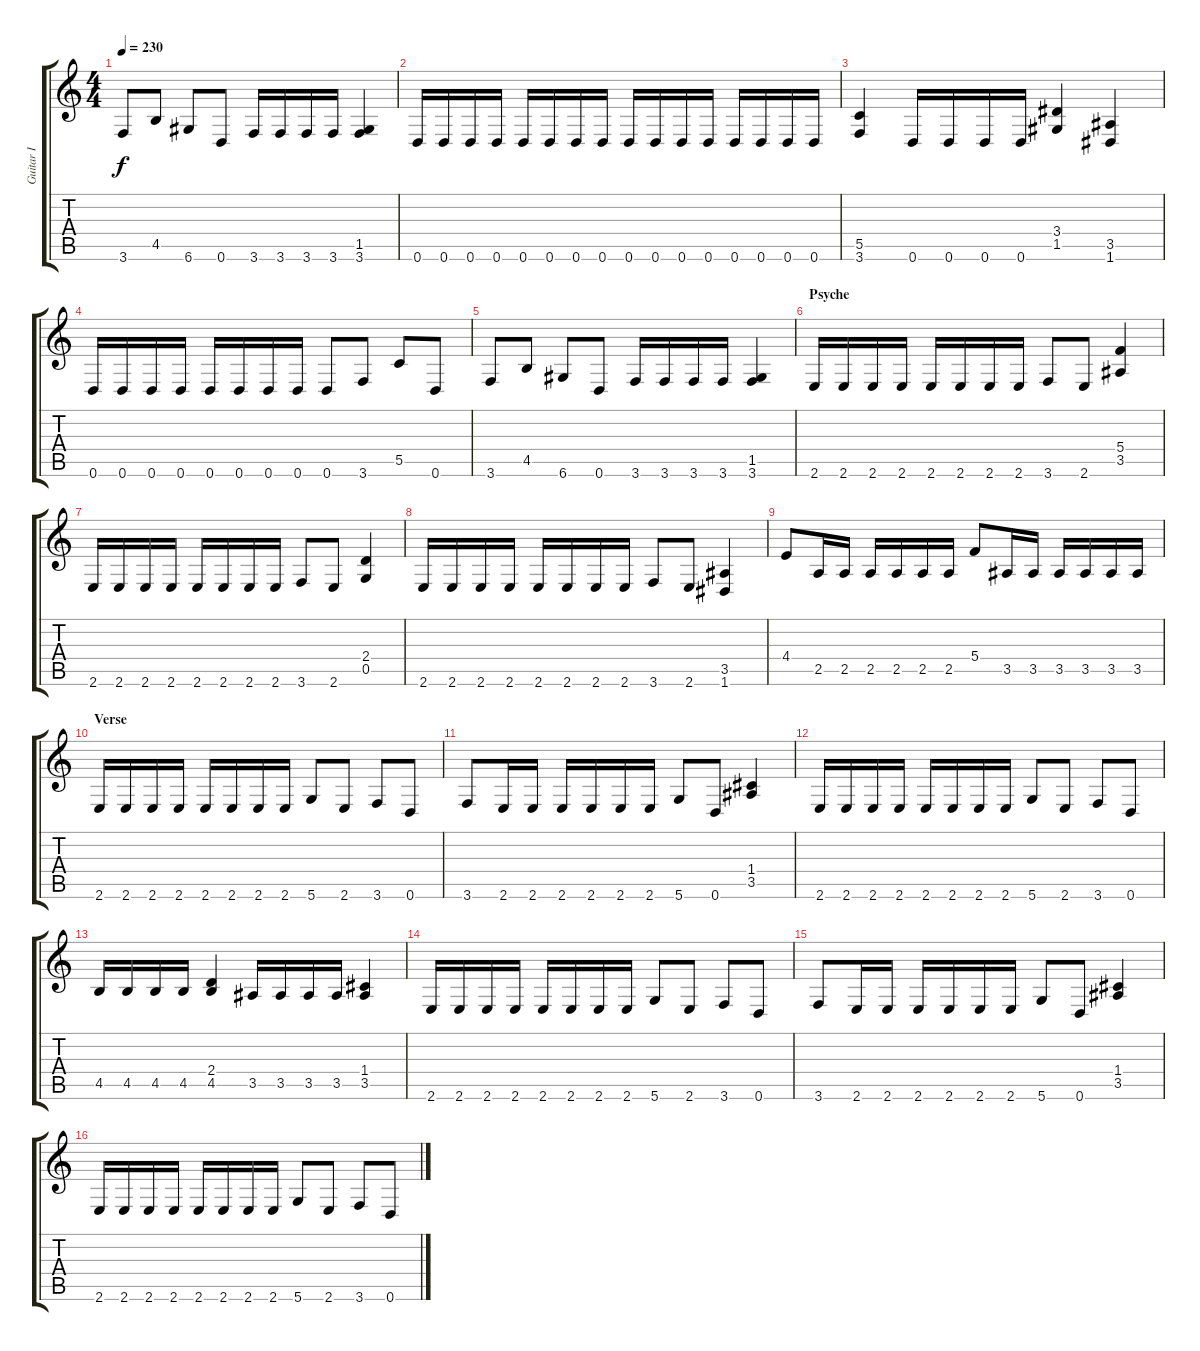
\track ("Guitar I" "Guitar I") {instrument distortionguitar}
\staff {score tabs}
\tuning (D4 A3 F3 C3 G2 D2) {hide}
\ts (4 4)
\tempo 230
\clef g2
\ks c
3.6.8{dy f} 4.5.8 6.6.8 0.6.8 3.6.16 3.6.16 3.6.16 3.6.16 (1.5 3.6).4 |
0.6.16 0.6.16 0.6.16 0.6.16 0.6.16 0.6.16 0.6.16 0.6.16 0.6.16 0.6.16 0.6.16 0.6.16 0.6.16 0.6.16 0.6.16 0.6.16 |
(5.5 3.6).4 0.6.16 0.6.16 0.6.16 0.6.16 (3.4 1.5).4 (3.5 1.6).4 |
0.6.16 0.6.16 0.6.16 0.6.16 0.6.16 0.6.16 0.6.16 0.6.16 0.6.8 3.6.8 5.5.8 0.6.8 |
3.6.8 4.5.8 6.6.8 0.6.8 3.6.16 3.6.16 3.6.16 3.6.16 (1.5 3.6).4 |
\section ("" "Psyche")
2.6.16 2.6.16 2.6.16 2.6.16 2.6.16 2.6.16 2.6.16 2.6.16 3.6.8 2.6.8 (5.4 3.5).4 |
2.6.16 2.6.16 2.6.16 2.6.16 2.6.16 2.6.16 2.6.16 2.6.16 3.6.8 2.6.8 (2.4 0.5).4 |
2.6.16 2.6.16 2.6.16 2.6.16 2.6.16 2.6.16 2.6.16 2.6.16 3.6.8 2.6.8 (3.5 1.6).4 |
4.4.8 2.5.16 2.5.16 2.5.16 2.5.16 2.5.16 2.5.16 5.4.8 3.5.16 3.5.16 3.5.16 3.5.16 3.5.16 3.5.16 |
\section ("" "Verse")
2.6.16 2.6.16 2.6.16 2.6.16 2.6.16 2.6.16 2.6.16 2.6.16 5.6.8 2.6.8 3.6.8 0.6.8 |
3.6.8 2.6.16 2.6.16 2.6.16 2.6.16 2.6.16 2.6.16 5.6.8 0.6.8 (1.4 3.5).4 |
2.6.16 2.6.16 2.6.16 2.6.16 2.6.16 2.6.16 2.6.16 2.6.16 5.6.8 2.6.8 3.6.8 0.6.8 |
4.5.16 4.5.16 4.5.16 4.5.16 (2.4 4.5).4 3.5.16 3.5.16 3.5.16 3.5.16 (1.4 3.5).4 |
2.6.16 2.6.16 2.6.16 2.6.16 2.6.16 2.6.16 2.6.16 2.6.16 5.6.8 2.6.8 3.6.8 0.6.8 |
3.6.8 2.6.16 2.6.16 2.6.16 2.6.16 2.6.16 2.6.16 5.6.8 0.6.8 (1.4 3.5).4 |
2.6.16 2.6.16 2.6.16 2.6.16 2.6.16 2.6.16 2.6.16 2.6.16 5.6.8 2.6.8 3.6.8 0.6.8
